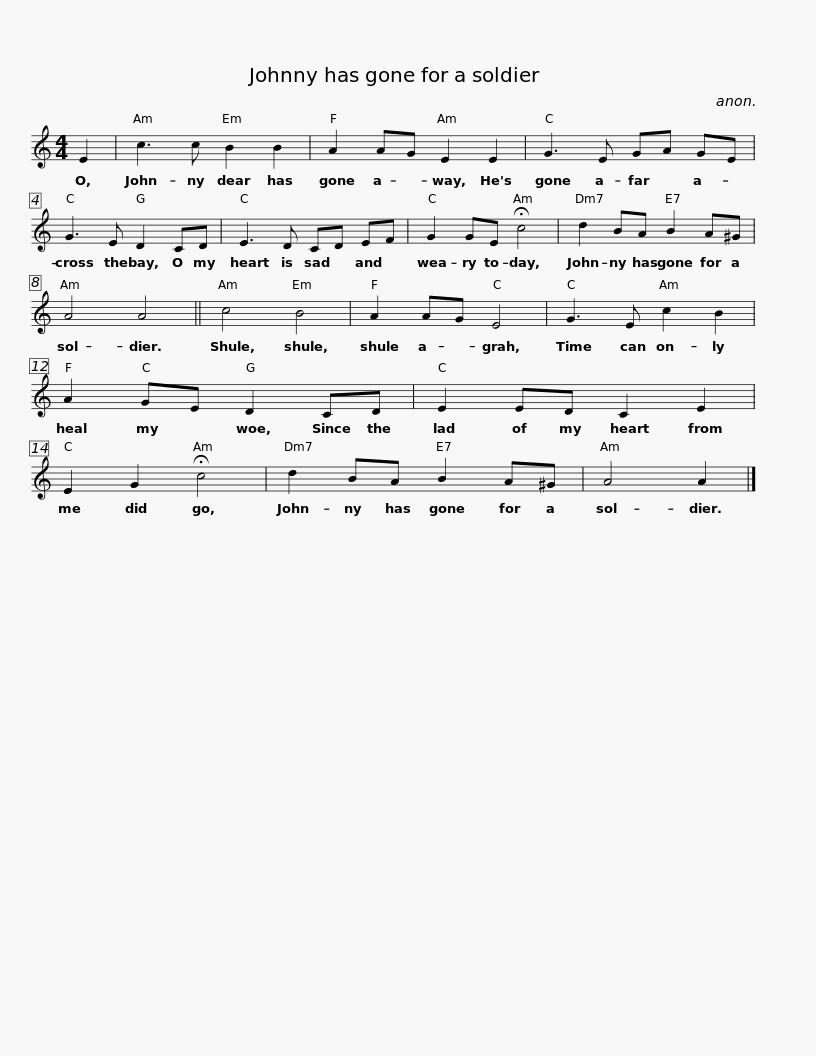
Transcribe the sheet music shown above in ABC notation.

X:1
L:1/8
M:4/4
I:linebreak $
K:C
V:1 treble
V:1
 E2 | c3 c B2 B2 | A2 AG E2 E2 | G3 E GA GE | G3 E D2 CD | %5
 E3 D CD EF |$ G2 GE !fermata!c4 | d2 BA B2 A^G | A4 A4 || c4 B4 | %10
 A2 AG E4 | G3 E c2 B2 |$ A2 GE D2 CD | E2 ED C2 E2 | E2 G2 !fermata!c4 | %15
 d2 BA B2 A^G | A4 A2 |] %17
